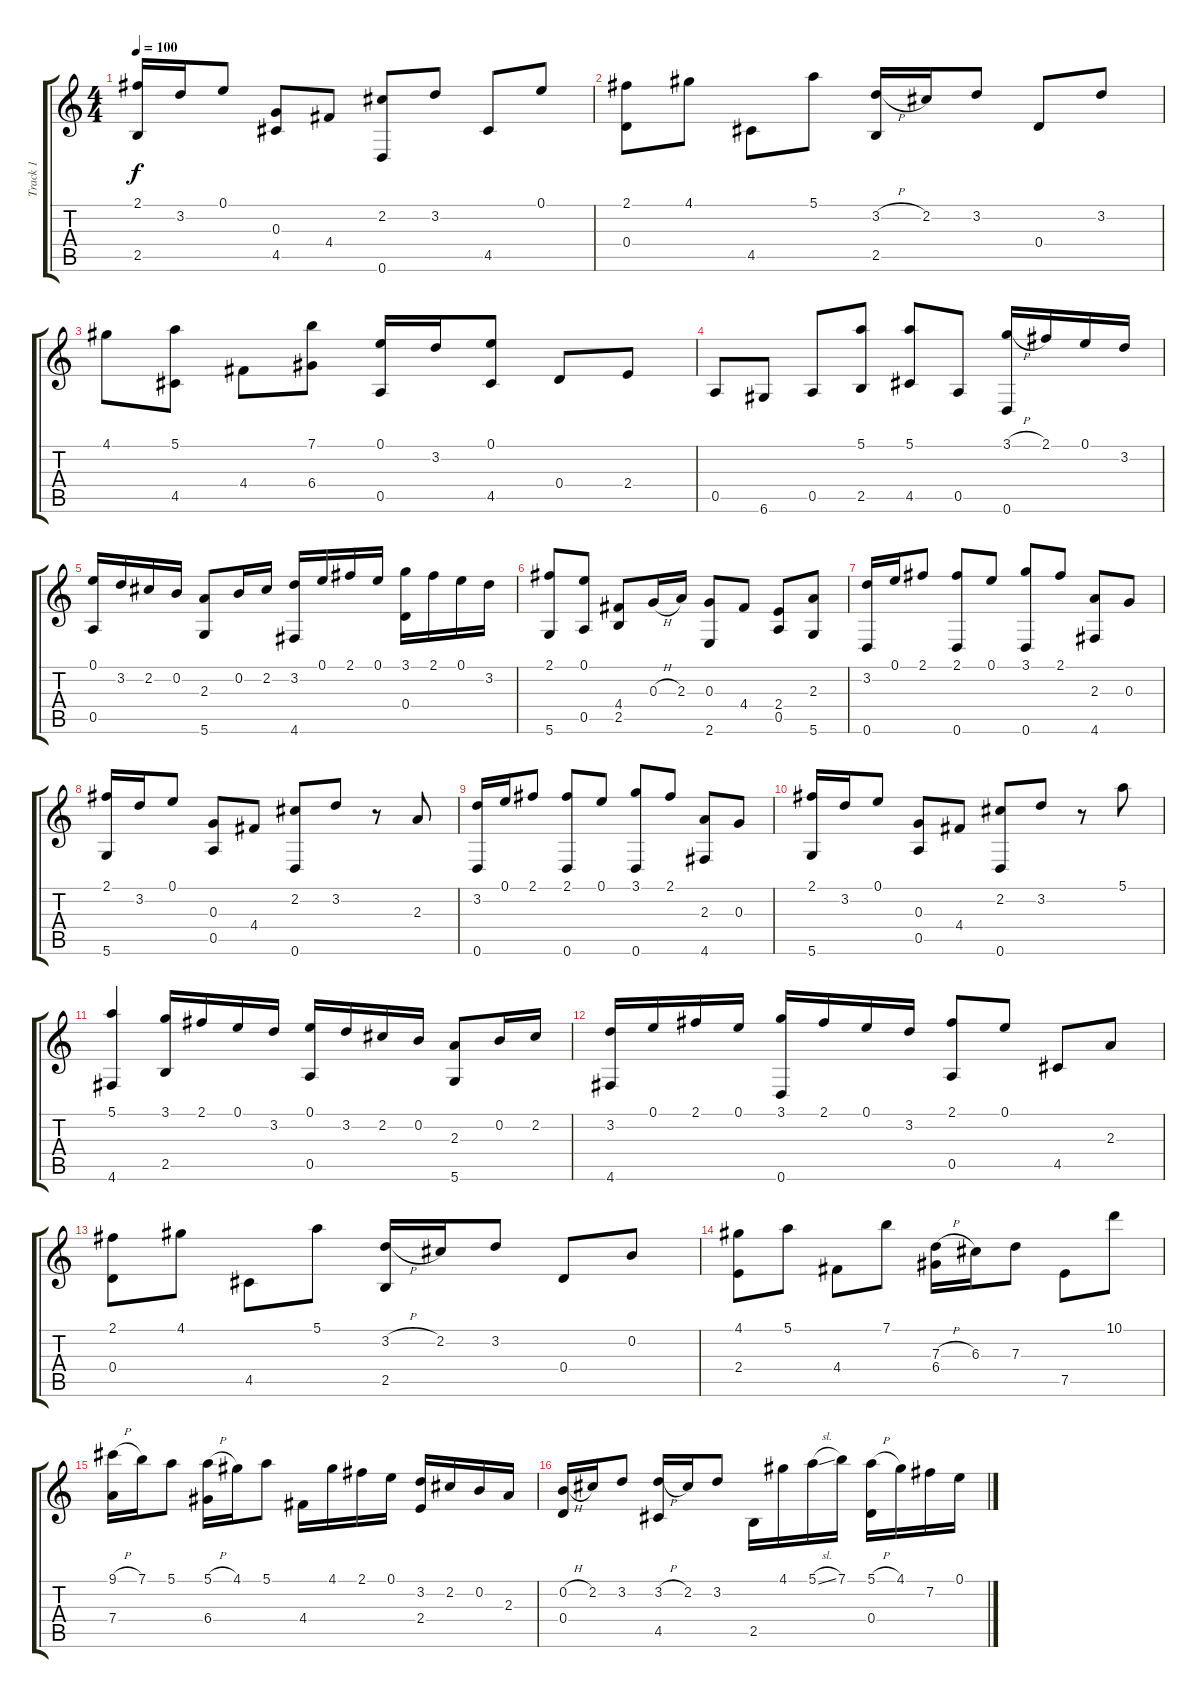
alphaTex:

\track ("Track 1" "Track 1") {instrument acousticguitarsteel}
\staff {score tabs}
\tuning (E4 B3 G3 D3 A2 D2) {hide}
\ts (4 4)
\tempo 100
\clef g2
\ks c
(2.1 2.5).16{dy f} 3.2.16 0.1.8 (0.3 4.5).8 4.4.8 (2.2 0.6).8 3.2.8 4.5.8 0.1.8 |
(2.1 0.4).8 4.1.8 4.5.8 5.1.8 (3.2{h} 2.5).16 2.2.16 3.2.8 0.4.8 3.2.8 |
4.1.8 (5.1 4.5).8 4.4.8 (7.1 6.4).8 (0.1 0.5).16 3.2.16 (0.1 4.5).8 0.4.8 2.4.8 |
0.5.8 6.6.8 0.5.8 (5.1 2.5).8 (5.1 4.5).8 0.5.8 (3.1{h} 0.6).16 2.1.16 0.1.16 3.2.16 |
(0.1 0.5).16 3.2.16 2.2.16 0.2.16 (2.3 5.6).8 0.2.16 2.2.16 (3.2 4.6).16 0.1.16 2.1.16 0.1.16 (3.1 0.4).16 2.1.16 0.1.16 3.2.16 |
(2.1 5.6).8 (0.1 0.5).8 (4.4 2.5).8 0.3{h}.16 2.3.16 (0.3 2.6).8 4.4.8 (2.4 0.5).8 (2.3 5.6).8 |
(3.2 0.6).16 0.1.16 2.1.8 (2.1 0.6).8 0.1.8 (3.1 0.6).8 2.1.8 (2.3 4.6).8 0.3.8 |
(2.1 5.6).16 3.2.16 0.1.8 (0.3 0.5).8 4.4.8 (2.2 0.6).8 3.2.8 r.8 2.3.8 |
(3.2 0.6).16 0.1.16 2.1.8 (2.1 0.6).8 0.1.8 (3.1 0.6).8 2.1.8 (2.3 4.6).8 0.3.8 |
(2.1 5.6).16 3.2.16 0.1.8 (0.3 0.5).8 4.4.8 (2.2 0.6).8 3.2.8 r.8 5.1.8 |
(5.1 4.6).4 (3.1 2.5).16 2.1.16 0.1.16 3.2.16 (0.1 0.5).16 3.2.16 2.2.16 0.2.16 (2.3 5.6).8 0.2.16 2.2.16 |
(3.2 4.6).16 0.1.16 2.1.16 0.1.16 (3.1 0.6).16 2.1.16 0.1.16 3.2.16 (2.1 0.5).8 0.1.8 4.5.8 2.3.8 |
(2.1 0.4).8 4.1.8 4.5.8 5.1.8 (3.2{h} 2.5).16 2.2.16 3.2.8 0.4.8 0.2.8 |
(4.1 2.4).8 5.1.8 4.4.8 7.1.8 (7.3{h} 6.4).16 6.3.16 7.3.8 7.5.8 10.1.8 |
(9.1{h} 7.4).16 7.1.16 5.1.8 (5.1{h} 6.4).16 4.1.16 5.1.8 4.4.16 4.1.16 2.1.16 0.1.16 (3.2 2.4).16 2.2.16 0.2.16 2.3.16 |
(0.2{h} 0.4).16 2.2.16 3.2.8 (3.2{h} 4.5).16 2.2.16 3.2.8 2.5.16 4.1.16 5.1{sl}.16 7.1.16 (5.1{h} 0.4).16 4.1.16 7.2.16 0.1.16
